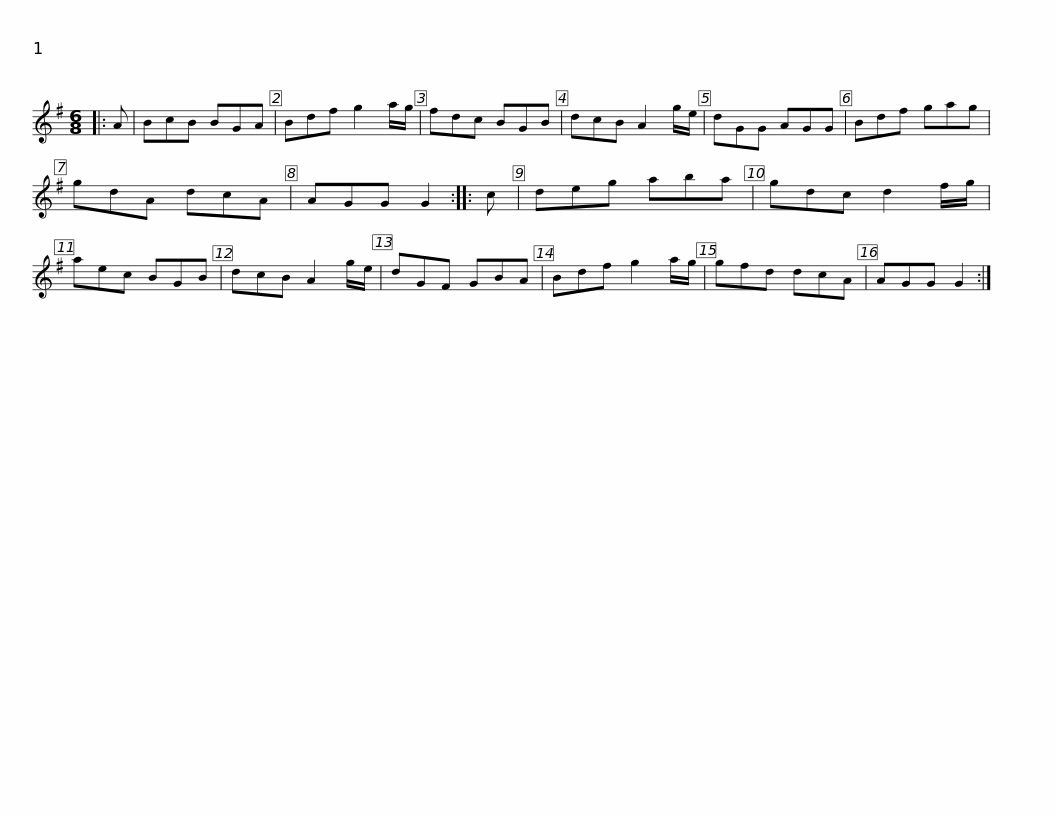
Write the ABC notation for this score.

X:1
L:1/8
M:6/8
I:linebreak $
K:G
V:1 treble
V:1
|: A | BcB BGA | Bdf g2 a/g/ | fdc BGB | dcB A2 g/e/ | %5
 dGG AGG | Bdf gag | gdA dcA |$ AGG G2 :: c | %10
 deg aba | gdc d2 f/g/ | aec BGB | dcB A2 g/e/ | dGF GBA | %15
 Bdf g2 a/g/ |$ gfd dcA | AGG G2 :| %18
